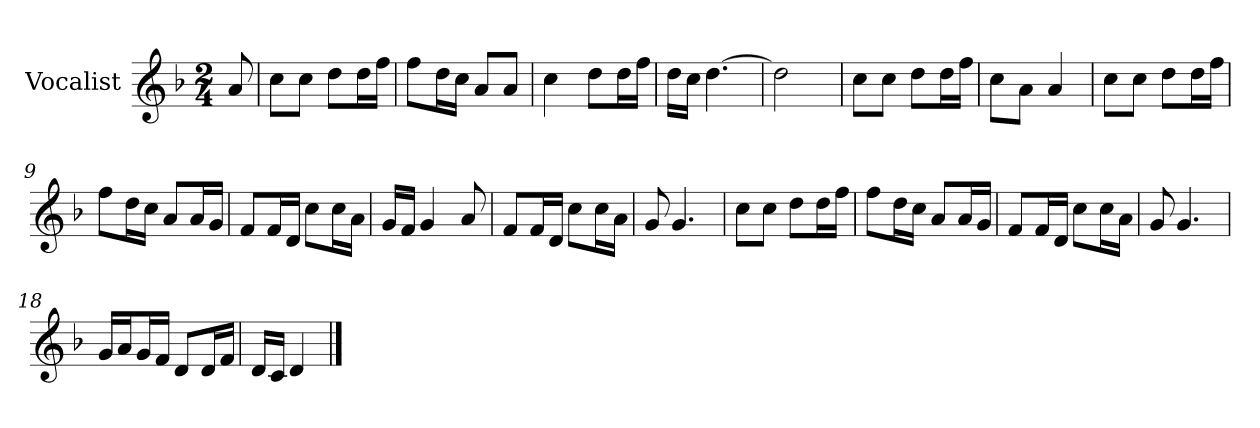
**kern
*part1
*staff1
*I"Vocalist
*k[b-]
*F:
*M2/4
=
8a
=1
8ccL
8ccJ
8ddL
16ddL
16ffJJ
=2
8ffL
16ddL
16ccJJ
8aL
8aJ
=3
4cc
8ddL
16ddL
16ffJJ
=4
16ddLL
16ccJJ
[4.dd
=5
2dd]
=6
8ccL
8ccJ
8ddL
16ddL
16ffJJ
=7
8ccL
8aJ
4a
=8
8ccL
8ccJ
8ddL
16ddL
16ffJJ
=9
8ffL
16ddL
16ccJJ
8aL
16aL
16gJJ
=10
8fL
16fL
16dJJ
8ccL
16ccL
16aJJ
=11
16gLL
16fJJ
4g
8a
=12
8fL
16fL
16dJJ
8ccL
16ccL
16aJJ
=13
8g
4.g
=14
8ccL
8ccJ
8ddL
16ddL
16ffJJ
=15
8ffL
16ddL
16ccJJ
8aL
16aL
16gJJ
=16
8fL
16fL
16dJJ
8ccL
16ccL
16aJJ
=17
8g
4.g
=18
16gLL
16aJ
16gL
16fJJ
8dL
16dL
16fJJ
=19
16dLL
16cJJ
4d
==
*-
